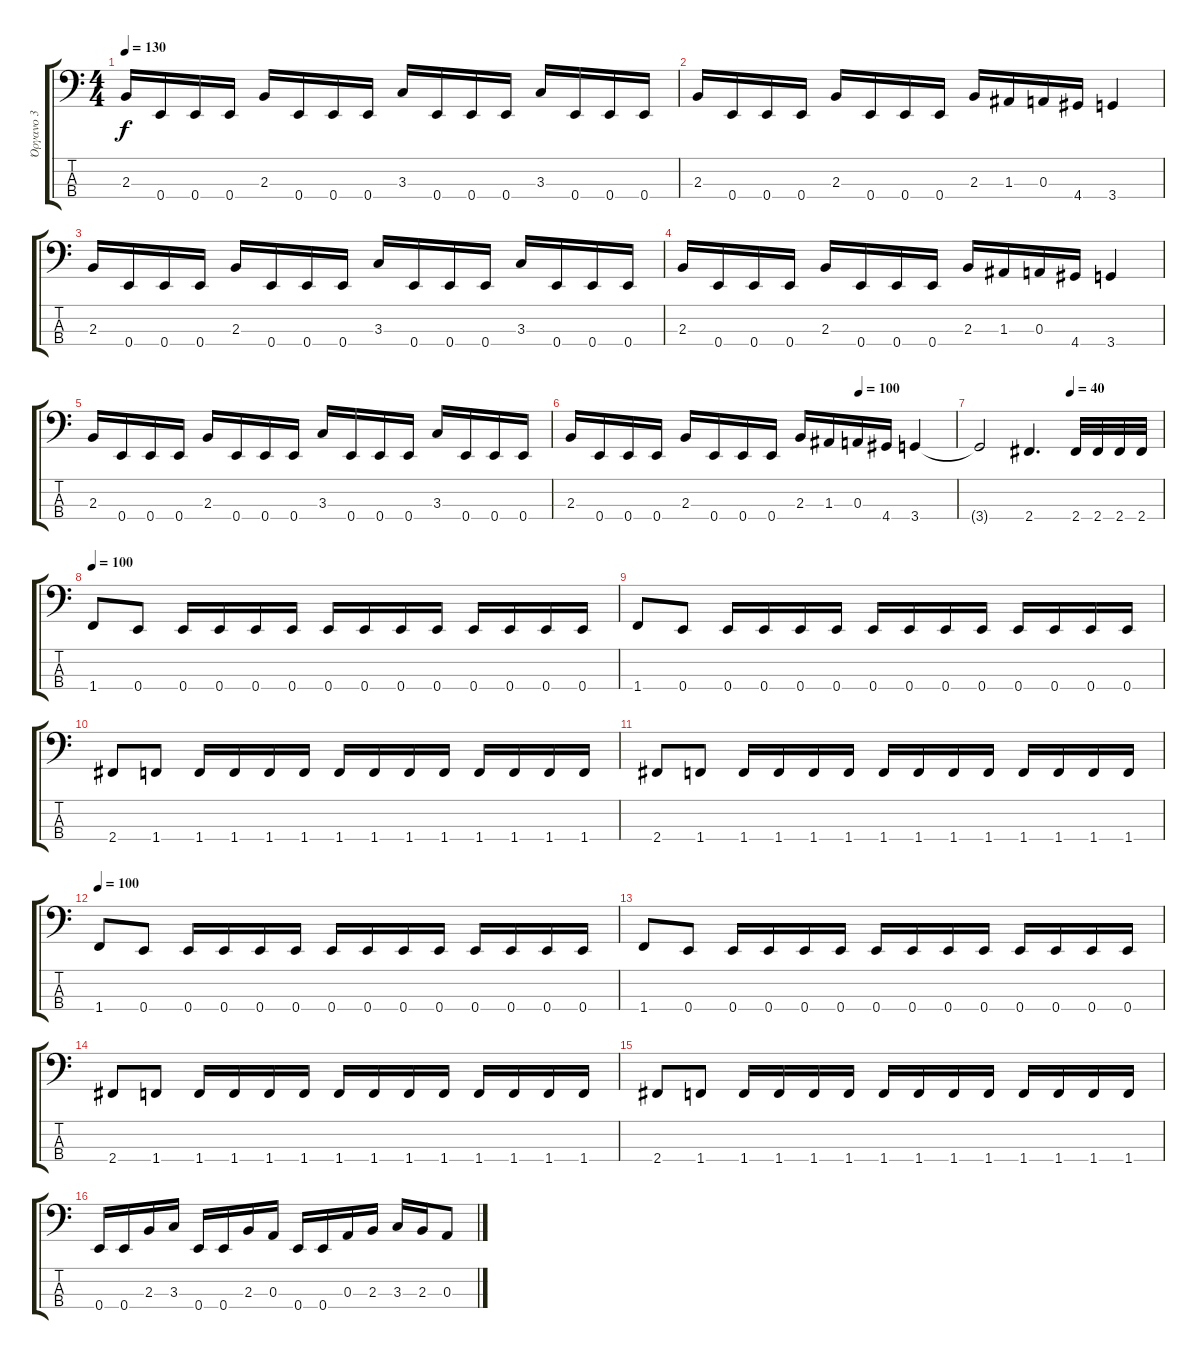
\track ("Όργανο 3" "Όργανο 3") {instrument electricbassfinger}
\staff {score tabs}
\tuning (G2 D2 A1 E1) {hide}
\ts (4 4)
\tempo 130
\clef f4
\ks c
2.3.16{dy f} 0.4.16 0.4.16 0.4.16 2.3.16 0.4.16 0.4.16 0.4.16 3.3.16 0.4.16 0.4.16 0.4.16 3.3.16 0.4.16 0.4.16 0.4.16 |
2.3.16 0.4.16 0.4.16 0.4.16 2.3.16 0.4.16 0.4.16 0.4.16 2.3.16 1.3.16 0.3.16 4.4.16 3.4.4 |
2.3.16 0.4.16 0.4.16 0.4.16 2.3.16 0.4.16 0.4.16 0.4.16 3.3.16 0.4.16 0.4.16 0.4.16 3.3.16 0.4.16 0.4.16 0.4.16 |
2.3.16 0.4.16 0.4.16 0.4.16 2.3.16 0.4.16 0.4.16 0.4.16 2.3.16 1.3.16 0.3.16 4.4.16 3.4.4 |
2.3.16 0.4.16 0.4.16 0.4.16 2.3.16 0.4.16 0.4.16 0.4.16 3.3.16 0.4.16 0.4.16 0.4.16 3.3.16 0.4.16 0.4.16 0.4.16 |
\tempo (100 0.75)
2.3.16 0.4.16 0.4.16 0.4.16 2.3.16 0.4.16 0.4.16 0.4.16 2.3.16 1.3.16 0.3.16 4.4.16 3.4.4 |
\tempo (40 0.5)
3.4{t}.2 2.4.4{d} 2.4.32 2.4.32 2.4.32 2.4.32 |
\tempo 100
1.4.8 0.4.8 0.4.16 0.4.16 0.4.16 0.4.16 0.4.16 0.4.16 0.4.16 0.4.16 0.4.16 0.4.16 0.4.16 0.4.16 |
1.4.8 0.4.8 0.4.16 0.4.16 0.4.16 0.4.16 0.4.16 0.4.16 0.4.16 0.4.16 0.4.16 0.4.16 0.4.16 0.4.16 |
2.4.8 1.4.8 1.4.16 1.4.16 1.4.16 1.4.16 1.4.16 1.4.16 1.4.16 1.4.16 1.4.16 1.4.16 1.4.16 1.4.16 |
2.4.8 1.4.8 1.4.16 1.4.16 1.4.16 1.4.16 1.4.16 1.4.16 1.4.16 1.4.16 1.4.16 1.4.16 1.4.16 1.4.16 |
\tempo 100
1.4.8 0.4.8 0.4.16 0.4.16 0.4.16 0.4.16 0.4.16 0.4.16 0.4.16 0.4.16 0.4.16 0.4.16 0.4.16 0.4.16 |
1.4.8 0.4.8 0.4.16 0.4.16 0.4.16 0.4.16 0.4.16 0.4.16 0.4.16 0.4.16 0.4.16 0.4.16 0.4.16 0.4.16 |
2.4.8 1.4.8 1.4.16 1.4.16 1.4.16 1.4.16 1.4.16 1.4.16 1.4.16 1.4.16 1.4.16 1.4.16 1.4.16 1.4.16 |
2.4.8 1.4.8 1.4.16 1.4.16 1.4.16 1.4.16 1.4.16 1.4.16 1.4.16 1.4.16 1.4.16 1.4.16 1.4.16 1.4.16 |
0.4.16 0.4.16 2.3.16 3.3.16 0.4.16 0.4.16 2.3.16 0.3.16 0.4.16 0.4.16 0.3.16 2.3.16 3.3.16 2.3.16 0.3.8
